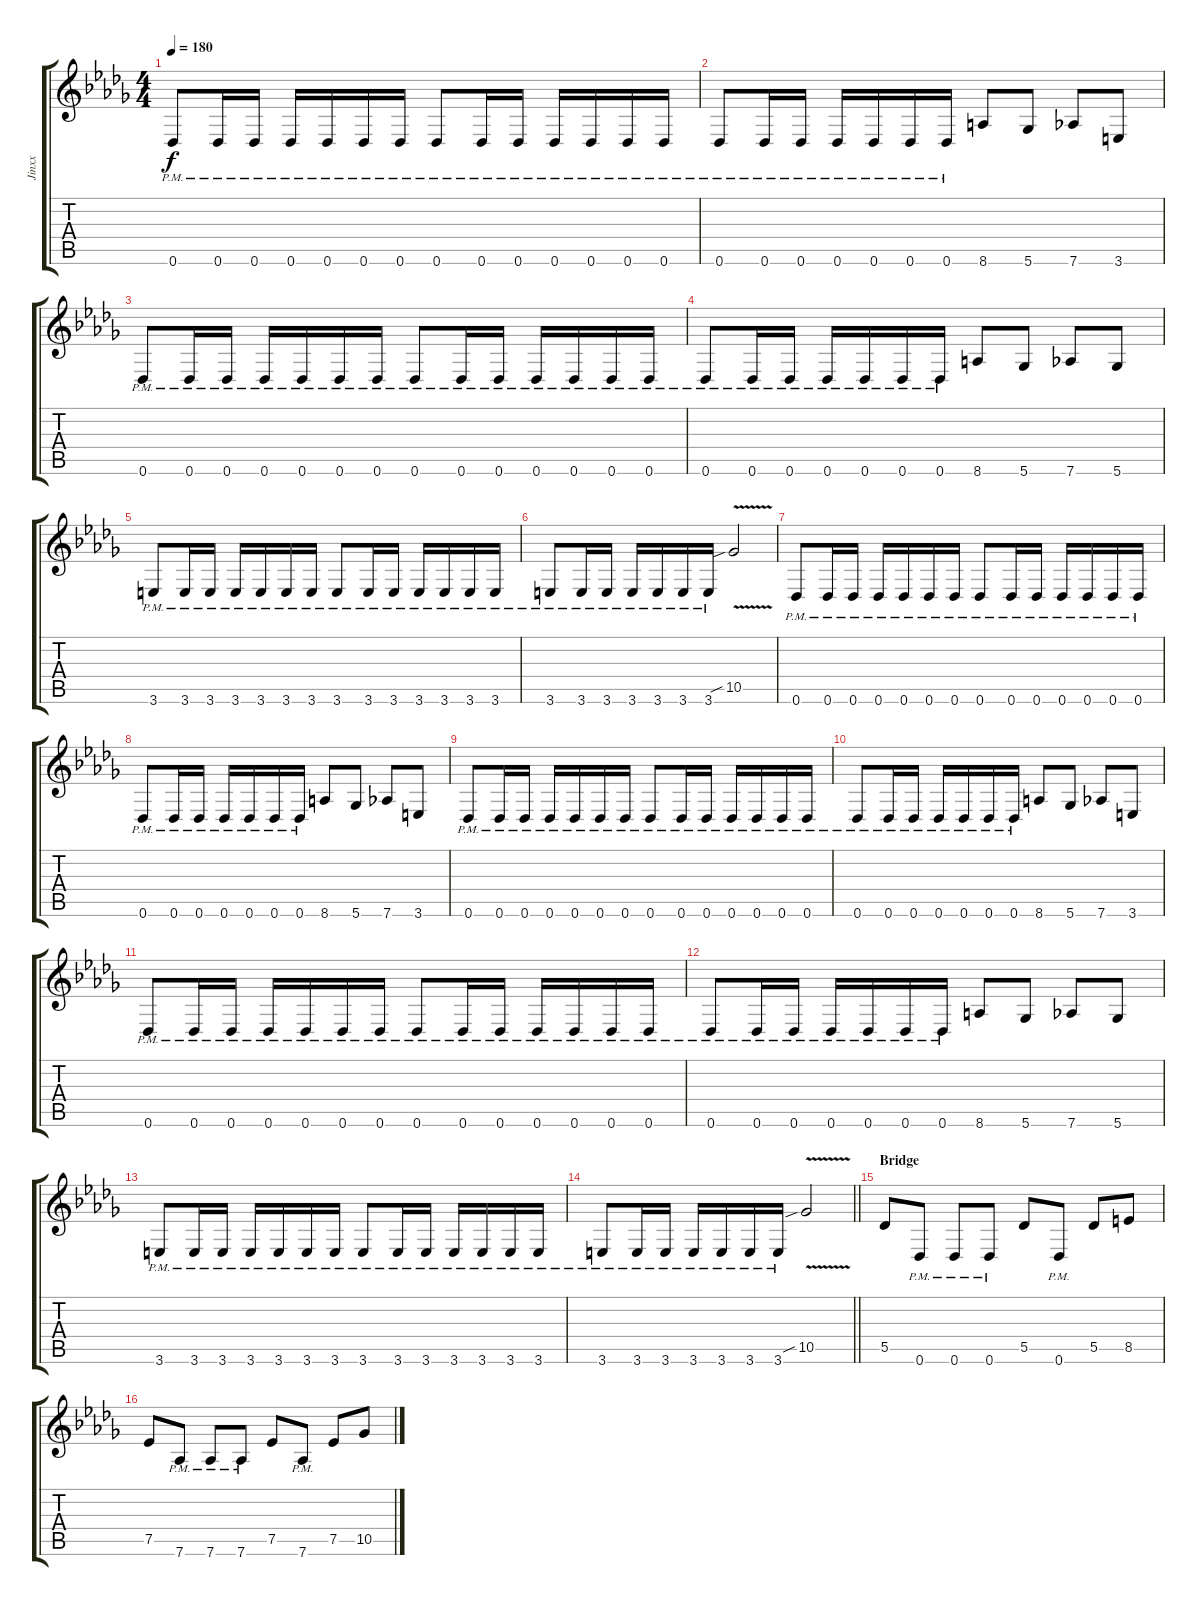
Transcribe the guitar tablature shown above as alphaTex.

\track ("Jinxx" "Jinxx") {instrument distortionguitar}
\staff {score tabs}
\tuning (Eb4 Bb3 Gb3 Db3 Ab2 Db2) {hide}
\ts (4 4)
\tempo 180
\clef g2
\ks db
0.6{pm}.8{dy f} 0.6{pm}.16 0.6{pm}.16 0.6{pm}.16 0.6{pm}.16 0.6{pm}.16 0.6{pm}.16 0.6{pm}.8 0.6{pm}.16 0.6{pm}.16 0.6{pm}.16 0.6{pm}.16 0.6{pm}.16 0.6{pm}.16 |
0.6{pm}.8 0.6{pm}.16 0.6{pm}.16 0.6{pm}.16 0.6{pm}.16 0.6{pm}.16 0.6{pm}.16 8.6.8 5.6.8 7.6.8 3.6.8 |
0.6{pm}.8 0.6{pm}.16 0.6{pm}.16 0.6{pm}.16 0.6{pm}.16 0.6{pm}.16 0.6{pm}.16 0.6{pm}.8 0.6{pm}.16 0.6{pm}.16 0.6{pm}.16 0.6{pm}.16 0.6{pm}.16 0.6{pm}.16 |
0.6{pm}.8 0.6{pm}.16 0.6{pm}.16 0.6{pm}.16 0.6{pm}.16 0.6{pm}.16 0.6{pm}.16 8.6.8 5.6.8 7.6.8 5.6.8 |
3.6{pm}.8 3.6{pm}.16 3.6{pm}.16 3.6{pm}.16 3.6{pm}.16 3.6{pm}.16 3.6{pm}.16 3.6{pm}.8 3.6{pm}.16 3.6{pm}.16 3.6{pm}.16 3.6{pm}.16 3.6{pm}.16 3.6{pm}.16 |
3.6{pm}.8 3.6{pm}.16 3.6{pm}.16 3.6{pm}.16 3.6{pm}.16 3.6{pm}.16 3.6{pm}.16 10.5{v sib}.2 |
0.6{pm}.8 0.6{pm}.16 0.6{pm}.16 0.6{pm}.16 0.6{pm}.16 0.6{pm}.16 0.6{pm}.16 0.6{pm}.8 0.6{pm}.16 0.6{pm}.16 0.6{pm}.16 0.6{pm}.16 0.6{pm}.16 0.6{pm}.16 |
0.6{pm}.8 0.6{pm}.16 0.6{pm}.16 0.6{pm}.16 0.6{pm}.16 0.6{pm}.16 0.6{pm}.16 8.6.8 5.6.8 7.6.8 3.6.8 |
0.6{pm}.8 0.6{pm}.16 0.6{pm}.16 0.6{pm}.16 0.6{pm}.16 0.6{pm}.16 0.6{pm}.16 0.6{pm}.8 0.6{pm}.16 0.6{pm}.16 0.6{pm}.16 0.6{pm}.16 0.6{pm}.16 0.6{pm}.16 |
0.6{pm}.8 0.6{pm}.16 0.6{pm}.16 0.6{pm}.16 0.6{pm}.16 0.6{pm}.16 0.6{pm}.16 8.6.8 5.6.8 7.6.8 3.6.8 |
0.6{pm}.8 0.6{pm}.16 0.6{pm}.16 0.6{pm}.16 0.6{pm}.16 0.6{pm}.16 0.6{pm}.16 0.6{pm}.8 0.6{pm}.16 0.6{pm}.16 0.6{pm}.16 0.6{pm}.16 0.6{pm}.16 0.6{pm}.16 |
0.6{pm}.8 0.6{pm}.16 0.6{pm}.16 0.6{pm}.16 0.6{pm}.16 0.6{pm}.16 0.6{pm}.16 8.6.8 5.6.8 7.6.8 5.6.8 |
3.6{pm}.8 3.6{pm}.16 3.6{pm}.16 3.6{pm}.16 3.6{pm}.16 3.6{pm}.16 3.6{pm}.16 3.6{pm}.8 3.6{pm}.16 3.6{pm}.16 3.6{pm}.16 3.6{pm}.16 3.6{pm}.16 3.6{pm}.16 |
\barLineRight lightlight
3.6{pm}.8 3.6{pm}.16 3.6{pm}.16 3.6{pm}.16 3.6{pm}.16 3.6{pm}.16 3.6{pm}.16 10.5{v sib}.2 |
\section ("" "Bridge")
5.5.8 0.6{pm}.8 0.6{pm}.8 0.6{pm}.8 5.5.8 0.6{pm}.8 5.5.8 8.5.8 |
7.5.8 7.6{pm}.8 7.6{pm}.8 7.6{pm}.8 7.5.8 7.6{pm}.8 7.5.8 10.5.8
